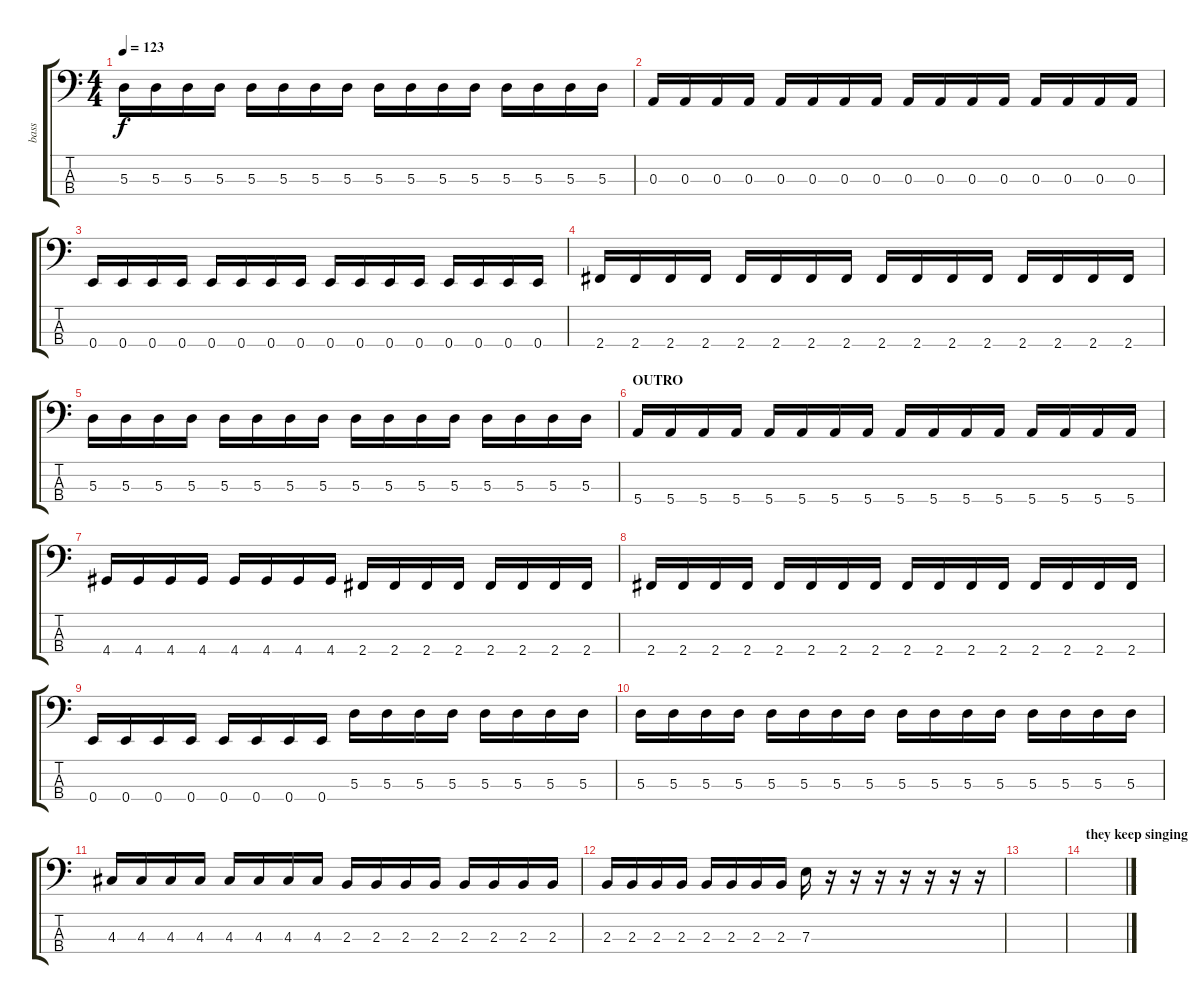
\track ("bass" "bass") {instrument electricbassfinger}
\staff {score tabs}
\tuning (G2 D2 A1 E1) {hide}
\ts (4 4)
\tempo 123
\clef f4
\ks c
5.3.16{dy f} 5.3.16 5.3.16 5.3.16 5.3.16 5.3.16 5.3.16 5.3.16 5.3.16 5.3.16 5.3.16 5.3.16 5.3.16 5.3.16 5.3.16 5.3.16 |
0.3.16 0.3.16 0.3.16 0.3.16 0.3.16 0.3.16 0.3.16 0.3.16 0.3.16 0.3.16 0.3.16 0.3.16 0.3.16 0.3.16 0.3.16 0.3.16 |
0.4.16 0.4.16 0.4.16 0.4.16 0.4.16 0.4.16 0.4.16 0.4.16 0.4.16 0.4.16 0.4.16 0.4.16 0.4.16 0.4.16 0.4.16 0.4.16 |
2.4.16 2.4.16 2.4.16 2.4.16 2.4.16 2.4.16 2.4.16 2.4.16 2.4.16 2.4.16 2.4.16 2.4.16 2.4.16 2.4.16 2.4.16 2.4.16 |
5.3.16 5.3.16 5.3.16 5.3.16 5.3.16 5.3.16 5.3.16 5.3.16 5.3.16 5.3.16 5.3.16 5.3.16 5.3.16 5.3.16 5.3.16 5.3.16 |
\section ("" "OUTRO")
5.4.16 5.4.16 5.4.16 5.4.16 5.4.16 5.4.16 5.4.16 5.4.16 5.4.16 5.4.16 5.4.16 5.4.16 5.4.16 5.4.16 5.4.16 5.4.16 |
4.4.16 4.4.16 4.4.16 4.4.16 4.4.16 4.4.16 4.4.16 4.4.16 2.4.16 2.4.16 2.4.16 2.4.16 2.4.16 2.4.16 2.4.16 2.4.16 |
2.4.16 2.4.16 2.4.16 2.4.16 2.4.16 2.4.16 2.4.16 2.4.16 2.4.16 2.4.16 2.4.16 2.4.16 2.4.16 2.4.16 2.4.16 2.4.16 |
0.4.16 0.4.16 0.4.16 0.4.16 0.4.16 0.4.16 0.4.16 0.4.16 5.3.16 5.3.16 5.3.16 5.3.16 5.3.16 5.3.16 5.3.16 5.3.16 |
5.3.16 5.3.16 5.3.16 5.3.16 5.3.16 5.3.16 5.3.16 5.3.16 5.3.16 5.3.16 5.3.16 5.3.16 5.3.16 5.3.16 5.3.16 5.3.16 |
4.3.16 4.3.16 4.3.16 4.3.16 4.3.16 4.3.16 4.3.16 4.3.16 2.3.16 2.3.16 2.3.16 2.3.16 2.3.16 2.3.16 2.3.16 2.3.16 |
2.3.16 2.3.16 2.3.16 2.3.16 2.3.16 2.3.16 2.3.16 2.3.16 7.3.16 r.16 r.16 r.16 r.16 r.16 r.16 r.16 |
|
\section ("" "they keep singing")
